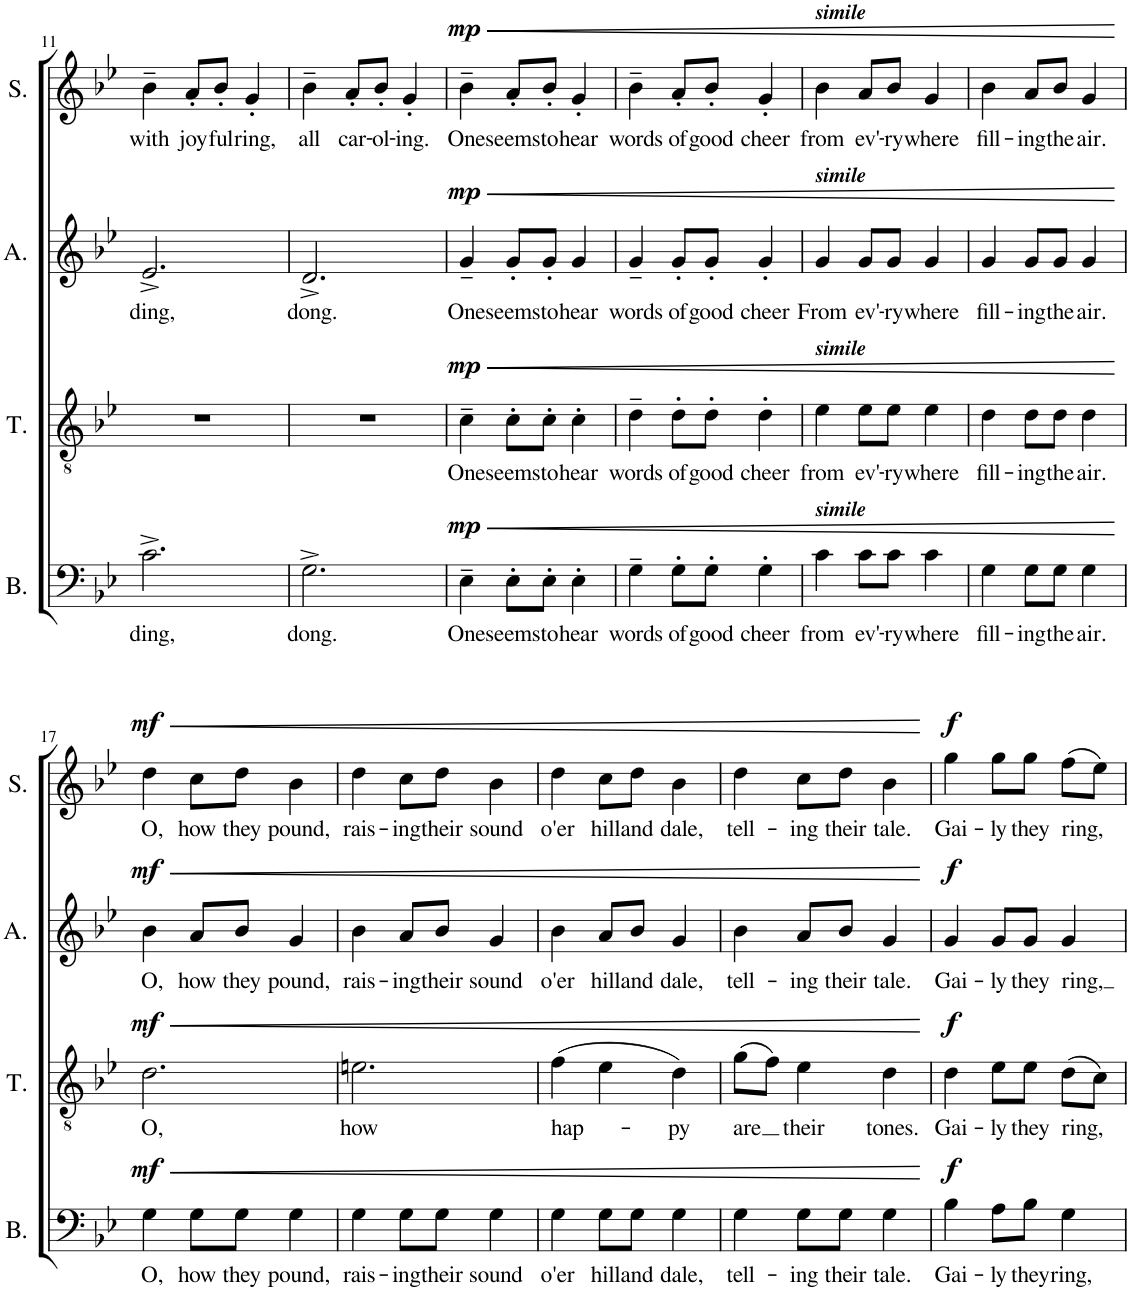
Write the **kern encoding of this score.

**kern	**text	**dynam	**kern	**text	**dynam	**kern	**text	**dynam	**kern	**text	**dynam
*part4	*part4	*part4	*part3	*part3	*part3	*part2	*part2	*part2	*part1	*part1	*part1
*staff4	*staff4	*staff4	*staff3	*staff3	*staff3	*staff2	*staff2	*staff2	*staff1	*staff1	*staff1
*I"Bass	*	*	*I"Tenor	*	*	*I"Alto	*	*	*I"Soprano	*	*
*I'B.	*	*	*I'T.	*	*	*I'A.	*	*	*I'S.	*	*
!!LO:PB:g=z
*clefF4	*	*	*clefGv2	*	*	*clefG2	*	*	*clefG2	*	*
*k[b-e-]	*	*	*k[b-e-]	*	*	*k[b-e-]	*	*	*k[b-e-]	*	*
*M3/4	*	*	*M3/4	*	*	*M3/4	*	*	*M3/4	*	*
=11	=11	=11	=11	=11	=11	=11	=11	=11	=11	=11	=11
!	!LO:LY:b	!	!	!	!	!	!LO:LY:b	!	!	!LO:LY:b	!
2.c^\	ding,	.	2.r	.	.	2.e-^/	ding,	.	4b-~\	with	.
!	!	!	!	!	!	!	!	!	!	!LO:LY:b	!
.	.	.	.	.	.	.	.	.	8a'/L	joy-	.
!	!	!	!	!	!	!	!	!	!	!LO:LY:b	!
.	.	.	.	.	.	.	.	.	8b-'/J	-ful	.
!	!	!	!	!	!	!	!	!	!	!LO:LY:b	!
.	.	.	.	.	.	.	.	.	4g'/	ring,	.
=12	=12	=12	=12	=12	=12	=12	=12	=12	=12	=12	=12
!	!LO:LY:b	!	!	!	!	!	!LO:LY:b	!	!	!LO:LY:b	!
2.G^\	dong.	.	2.r	.	.	2.d^/	dong.	.	4b-~\	all	.
!	!	!	!	!	!	!	!	!	!	!LO:LY:b	!
.	.	.	.	.	.	.	.	.	8a'/L	car-	.
!	!	!	!	!	!	!	!	!	!	!LO:LY:b	!
.	.	.	.	.	.	.	.	.	8b-'/J	-ol-	.
!	!	!	!	!	!	!	!	!	!	!LO:LY:b	!
.	.	.	.	.	.	.	.	.	4g'/	-ing.	.
=13	=13	=13	=13	=13	=13	=13	=13	=13	=13	=13	=13
!	!LO:LY:b	!LO:HP:b	!	!LO:LY:b	!LO:HP:b	!	!LO:LY:b	!LO:HP:b	!	!LO:LY:b	!LO:HP:b
!	!	!LO:DY:n=1:a	!	!	!LO:DY:n=1:a	!	!	!LO:DY:n=1:a	!	!	!LO:DY:n=1:a
4E-~\	One	< mp	4c~\	One	< mp	4g~/	One	< mp	4b-~\	One	< mp
!	!LO:LY:b	!	!	!LO:LY:b	!	!	!LO:LY:b	!	!	!LO:LY:b	!
8E-'\L	seems	.	8c'\L	seems	.	8g'/L	seems	.	8a'/L	seems	.
!	!LO:LY:b	!	!	!LO:LY:b	!	!	!LO:LY:b	!	!	!LO:LY:b	!
8E-'\J	to	.	8c'\J	to	.	8g'/J	to	.	8b-'/J	to	.
!	!LO:LY:b	!	!	!LO:LY:b	!	!	!LO:LY:b	!	!	!LO:LY:b	!
4E-'\	hear	.	4c'\	hear	.	4g/	hear	.	4g'/	hear	.
=14	=14	=14	=14	=14	=14	=14	=14	=14	=14	=14	=14
!	!LO:LY:b	!	!	!LO:LY:b	!	!	!LO:LY:b	!	!	!LO:LY:b	!
4G~\	words	.	4d~\	words	.	4g~/	words	.	4b-~\	words	.
!	!LO:LY:b	!	!	!LO:LY:b	!	!	!LO:LY:b	!	!	!LO:LY:b	!
8G'\L	of	.	8d'\L	of	.	8g'/L	of	.	8a'/L	of	.
!	!LO:LY:b	!	!	!LO:LY:b	!	!	!LO:LY:b	!	!	!LO:LY:b	!
8G'\J	good	.	8d'\J	good	.	8g'/J	good	.	8b-'/J	good	.
!	!LO:LY:b	!	!	!LO:LY:b	!	!	!LO:LY:b	!	!	!LO:LY:b	!
4G'\	cheer	.	4d'\	cheer	.	4g'/	cheer	.	4g'/	cheer	.
=15	=15	=15	=15	=15	=15	=15	=15	=15	=15	=15	=15
!	!	!	!	!	!	!	!	!	!LO:TX:a:Bi:t=simile	!	!
!	!	!	!	!	!	!LO:TX:a:Bi:t=simile	!	!	!	!	!
!	!	!	!LO:TX:a:Bi:t=simile	!	!	!	!	!	!	!	!
!LO:TX:a:Bi:t=simile	!	!	!	!	!	!	!	!	!	!	!
!	!LO:LY:b	!	!	!LO:LY:b	!	!	!LO:LY:b	!	!	!LO:LY:b	!
4c\	from	.	4e-\	from	.	4g/	From	.	4b-\	from	.
!	!LO:LY:b	!	!	!LO:LY:b	!	!	!LO:LY:b	!	!	!LO:LY:b	!
8c\L	ev'-	.	8e-\L	ev'-	.	8g/L	ev'-	.	8a/L	ev'-	.
!	!LO:LY:b	!	!	!LO:LY:b	!	!	!LO:LY:b	!	!	!LO:LY:b	!
8c\J	-ry-	.	8e-\J	-ry-	.	8g/J	-ry-	.	8b-/J	-ry-	.
!	!LO:LY:b	!	!	!LO:LY:b	!	!	!LO:LY:b	!	!	!LO:LY:b	!
4c\	-where	.	4e-\	-where	.	4g/	-where	.	4g/	-where	.
=16	=16	=16	=16	=16	=16	=16	=16	=16	=16	=16	=16
!	!LO:LY:b	!	!	!LO:LY:b	!	!	!LO:LY:b	!	!	!LO:LY:b	!
4G\	fill-	.	4d\	fill-	.	4g/	fill-	.	4b-\	fill-	.
!	!LO:LY:b	!	!	!LO:LY:b	!	!	!LO:LY:b	!	!	!LO:LY:b	!
8G\L	-ing	.	8d\L	-ing	.	8g/L	-ing	.	8a/L	-ing	.
!	!LO:LY:b	!	!	!LO:LY:b	!	!	!LO:LY:b	!	!	!LO:LY:b	!
8G\J	the	.	8d\J	the	.	8g/J	the	.	8b-/J	the	.
!	!LO:LY:b	!	!	!LO:LY:b	!	!	!LO:LY:b	!	!	!LO:LY:b	!
4G\	air.	.	4d\	air.	.	4g/	air.	.	4g/	air.	.
.	.	[	.	.	[	.	.	[	.	.	[
!!LO:LB:g=z
=17	=17	=17	=17	=17	=17	=17	=17	=17	=17	=17	=17
!	!LO:LY:b	!LO:HP:b	!	!LO:LY:b	!LO:HP:b	!	!LO:LY:b	!LO:HP:b	!	!LO:LY:b	!LO:HP:b
!	!	!LO:DY:n=1:a	!	!	!LO:DY:n=1:a	!	!	!LO:DY:n=1:a	!	!	!LO:DY:n=1:a
4G\	O,	< mf	2.d\	O,	< mf	4b-\	O,	< mf	4dd\	O,	< mf
!	!LO:LY:b	!	!	!	!	!	!LO:LY:b	!	!	!LO:LY:b	!
8G\L	how	.	.	.	.	8a/L	how	.	8cc\L	how	.
!	!LO:LY:b	!	!	!	!	!	!LO:LY:b	!	!	!LO:LY:b	!
8G\J	they	.	.	.	.	8b-/J	they	.	8dd\J	they	.
!	!LO:LY:b	!	!	!	!	!	!LO:LY:b	!	!	!LO:LY:b	!
4G\	pound,	.	.	.	.	4g/	pound,	.	4b-\	pound,	.
=18	=18	=18	=18	=18	=18	=18	=18	=18	=18	=18	=18
!	!LO:LY:b	!	!	!LO:LY:b	!	!	!LO:LY:b	!	!	!LO:LY:b	!
4G\	rais-	.	2.en\	how	.	4b-\	rais-	.	4dd\	rais-	.
!	!LO:LY:b	!	!	!	!	!	!LO:LY:b	!	!	!LO:LY:b	!
8G\L	-ing	.	.	.	.	8a/L	-ing	.	8cc\L	-ing	.
!	!LO:LY:b	!	!	!	!	!	!LO:LY:b	!	!	!LO:LY:b	!
8G\J	their	.	.	.	.	8b-/J	their	.	8dd\J	their	.
!	!LO:LY:b	!	!	!	!	!	!LO:LY:b	!	!	!LO:LY:b	!
4G\	sound	.	.	.	.	4g/	sound	.	4b-\	sound	.
=19	=19	=19	=19	=19	=19	=19	=19	=19	=19	=19	=19
!	!LO:LY:b	!	!	!LO:LY:b	!	!	!LO:LY:b	!	!	!LO:LY:b	!
4G\	o'er	.	(4f\	hap-	.	4b-\	o'er	.	4dd\	o'er	.
!	!LO:LY:b	!	!	!	!	!	!LO:LY:b	!	!	!LO:LY:b	!
8G\L	hill	.	4e-\	.	.	8a/L	hill	.	8cc\L	hill	.
!	!LO:LY:b	!	!	!	!	!	!LO:LY:b	!	!	!LO:LY:b	!
8G\J	and	.	.	.	.	8b-/J	and	.	8dd\J	and	.
!	!LO:LY:b	!	!	!LO:LY:b	!	!	!LO:LY:b	!	!	!LO:LY:b	!
4G\	dale,	.	4d\)	-py	.	4g/	dale,	.	4b-\	dale,	.
=20	=20	=20	=20	=20	=20	=20	=20	=20	=20	=20	=20
!	!LO:LY:b	!	!	!LO:LY:b	!	!	!LO:LY:b	!	!	!LO:LY:b	!
4G\	tell-	.	(8g\L	are	.	4b-\	tell-	.	4dd\	tell-	.
.	.	.	8f\J)	.	.	.	.	.	.	.	.
!	!LO:LY:b	!	!	!LO:LY:b	!	!	!LO:LY:b	!	!	!LO:LY:b	!
8G\L	-ing	.	4e-\	their	.	8a/L	-ing	.	8cc\L	-ing	.
!	!LO:LY:b	!	!	!	!	!	!LO:LY:b	!	!	!LO:LY:b	!
8G\J	their	.	.	.	.	8b-/J	their	.	8dd\J	their	.
!	!LO:LY:b	!	!	!LO:LY:b	!	!	!LO:LY:b	!	!	!LO:LY:b	!
4G\	tale.	.	4d\	tones.	.	4g/	tale.	.	4b-\	tale.	.
.	.	[	.	.	[	.	.	[	.	.	[
=21	=21	=21	=21	=21	=21	=21	=21	=21	=21	=21	=21
!	!LO:LY:b	!LO:DY:a	!	!LO:LY:b	!LO:DY:a	!	!LO:LY:b	!LO:DY:a	!	!LO:LY:b	!LO:DY:a
4B-\	Gai-	f	4d\	Gai-	f	4g/	Gai-	f	4gg\	Gai-	f
!	!LO:LY:b	!	!	!LO:LY:b	!	!	!LO:LY:b	!	!	!LO:LY:b	!
8A\L	-ly	.	8e-\L	-ly	.	8g/L	-ly	.	8gg\L	-ly	.
!	!LO:LY:b	!	!	!LO:LY:b	!	!	!LO:LY:b	!	!	!LO:LY:b	!
8B-\J	they	.	8e-\J	they	.	8g/J	they	.	8gg\J	they	.
!	!LO:LY:b	!	!	!LO:LY:b	!	!	!LO:LY:b	!	!	!LO:LY:b	!
4G\	ring,	.	(8d\L	ring,	.	4g/	ring,	.	(8ff\L	ring,	.
.	.	.	8c\J)	.	.	.	.	.	8ee-\J)	.	.
=	=	=	=	=	=	=	=	=	=	=	=
*-	*-	*-	*-	*-	*-	*-	*-	*-	*-	*-	*-
